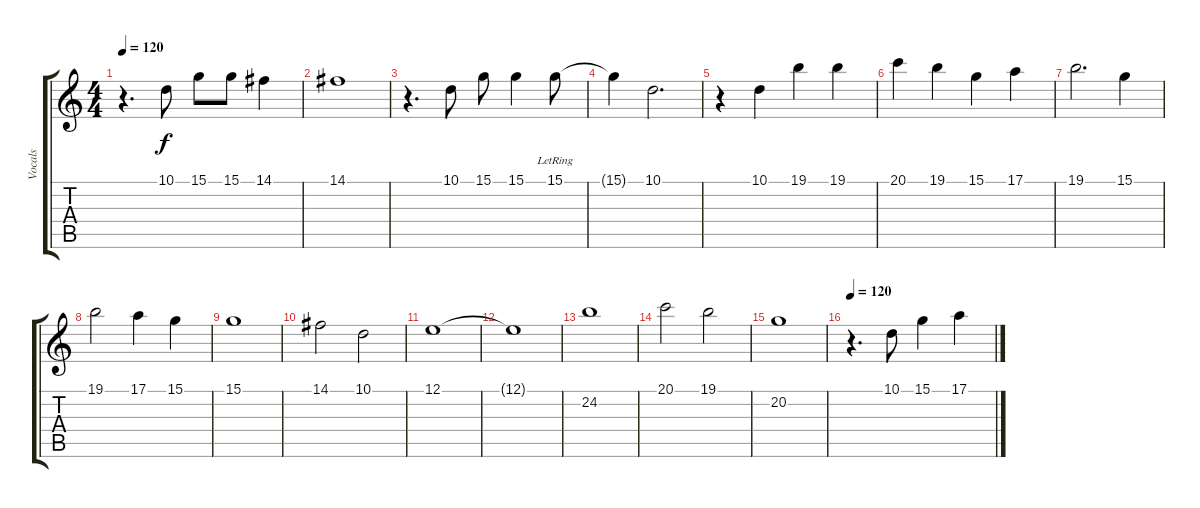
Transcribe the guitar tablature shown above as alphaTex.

\track ("Vocals" "Vocals") {solo instrument electricpiano2}
\staff {score tabs}
\tuning (E4 B3 G3 D3 A2 E2) {hide}
\ts (4 4)
\tempo 120
\clef g2
\ks c
r.4{d dy f} 10.1.8 15.1.8 15.1.8 14.1.4 |
14.1.1 |
r.4{d} 10.1.8 15.1.8 15.1.4{txt ""} 15.1{lr}.8 |
15.1{t}.4 10.1.2{d} |
r.4 10.1.4 19.1.4 19.1.4 |
20.1.4 19.1.4 15.1.4 17.1.4 |
19.1.2{d} 15.1.4 |
19.1.2 17.1.4 15.1.4 |
15.1.1 |
14.1.2 10.1.2 |
12.1.1 |
12.1{t}.1 |
24.2.1 |
20.1.2 19.1.2 |
20.2.1 |
\tempo 120
r.4{d} 10.1.8 15.1.4 17.1.4
